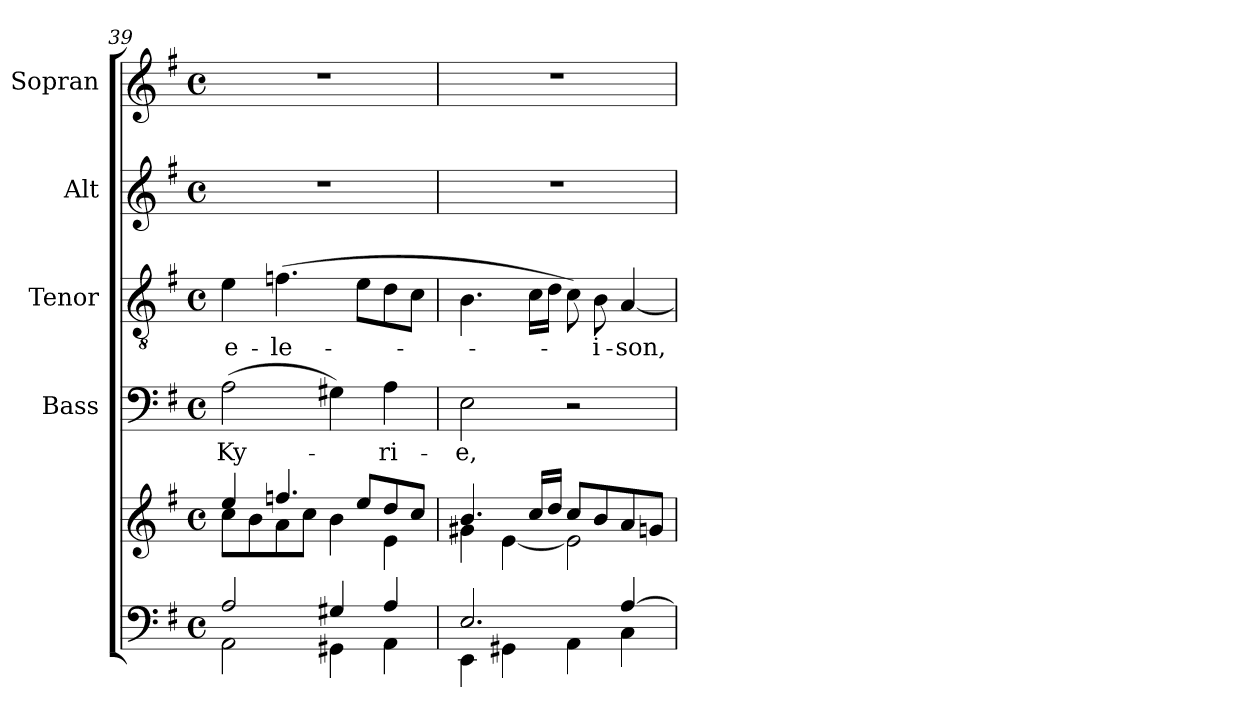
**kern	**kern	**kern	**text	**kern	**text	**kern	**kern
*part5	*part5	*part4	*part4	*part3	*part3	*part2	*part1
*staff6	*staff5	*staff4	*staff4	*staff3	*staff3	*staff2	*staff1
*	*	*I"Bass	*	*I"Tenor	*	*I"Alt	*I"Sopran
*	*	*I'B.	*	*I'T.	*	*I'A.	*I'S.
*clefF4	*clefG2	*clefF4	*	*clefGv2	*	*clefG2	*clefG2
*k[f#]	*k[f#]	*k[f#]	*	*k[f#]	*	*k[f#]	*k[f#]
*G:	*G:	*G:	*	*G:	*	*G:	*G:
*M4/4	*M4/4	*M4/4	*	*M4/4	*	*M4/4	*M4/4
*met(c)	*met(c)	*met(c)	*	*met(c)	*	*met(c)	*met(c)
=39	=39	=39	=39	=39	=39	=39	=39
*^	*^	*	*	*	*	*	*
!	!	!	!	!	!LO:LY:b	!	!LO:LY:b	!	!
2A/	2AA\	4ee/	8cc\L	(>2A\	Ky-	4e\	e-	1r	1r
.	.	.	8b\	.	.	.	.	.	.
!	!	!	!	!	!	!	!LO:LY:b	!	!
.	.	4.ffn/	8a\	.	.	(>4.fn\	-le-	.	.
.	.	.	8cc\J	.	.	.	.	.	.
4G#X/	4GG#X\	.	4b\	4G#X\)	.	.	.	.	.
.	.	8ee/L	.	.	.	8e\L	.	.	.
!	!	!	!	!	!LO:LY:b	!	!	!	!
4A/	4AA\	8dd/	4e\	4A\	-ri-	8d\	.	.	.
.	.	8cc/J	.	.	.	8c\J	.	.	.
=40	=40	=40	=40	=40	=40	=40	=40	=40	=40
!	!	!	!	!	!LO:LY:b	!	!	!	!
2.E/	4EE\	4.b/	4g#X\	2E\	-e,	4.B\	.	1r	1r
.	4GG#X\	.	[<4e\	.	.	.	.	.	.
.	.	16cc/LL	.	.	.	16c\LL	.	.	.
.	.	16dd/JJ	.	.	.	16d\JJ	.	.	.
.	4AA\	8cc/L	2e\]	2r	.	8c\)	.	.	.
!	!	!	!	!	!	!	!LO:LY:b	!	!
.	.	8b/	.	.	.	8B\	-i-	.	.
!	!	!	!	!	!	!	!LO:LY:b	!	!
[>4A/	4C\	8a/	.	.	.	[4A/	-son,	.	.
.	.	8gn/J	.	.	.	.	.	.	.
*v	*v	*	*	*	*	*	*	*	*
*	*v	*v	*	*	*	*	*	*
=	=	=	=	=	=	=	=
*-	*-	*-	*-	*-	*-	*-	*-
